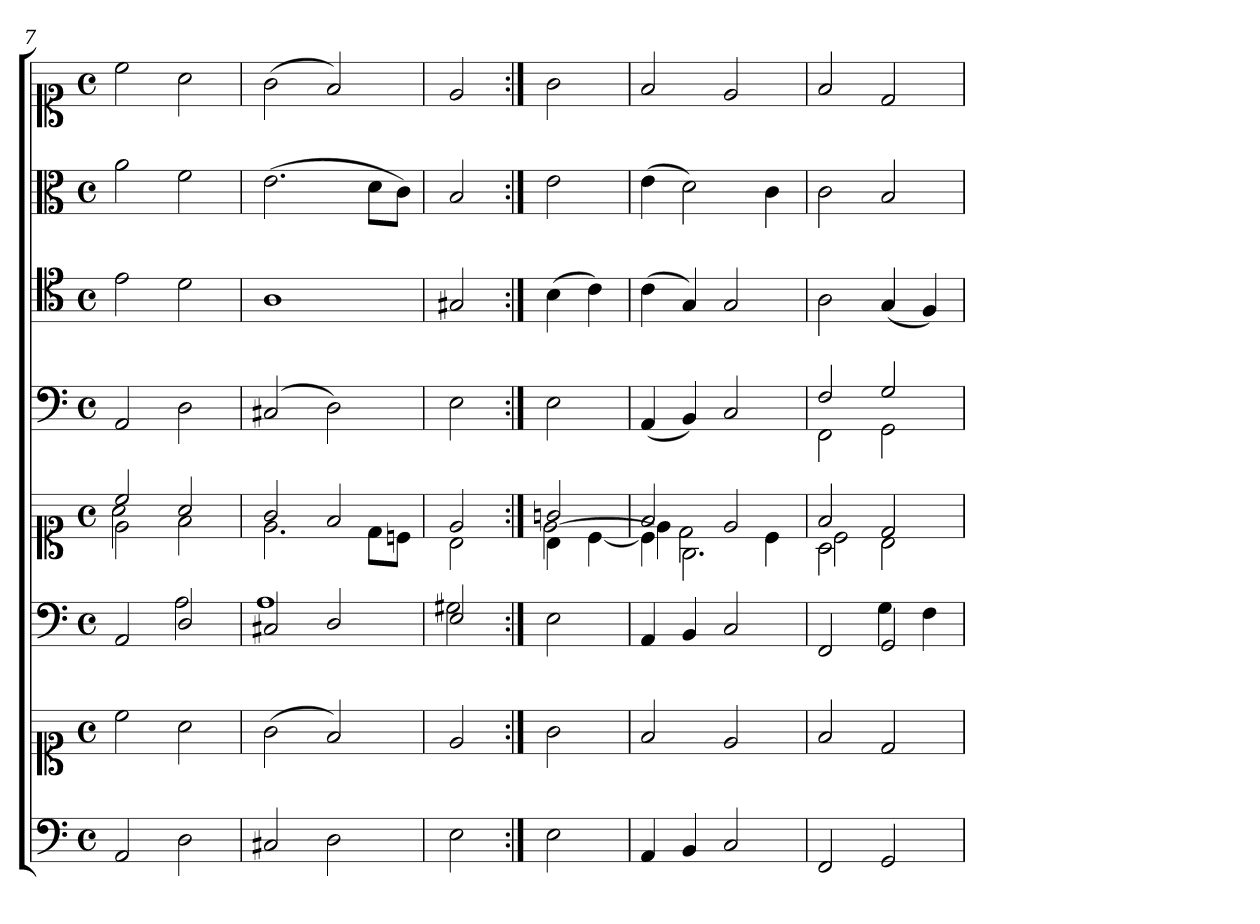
**kern	**kern	**kern	**kern	**kern	**kern	**kern	**kern
*part6	*part6	*part5	*part5	*part4	*part3	*part2	*part1
*staff8	*staff7	*staff6	*staff5	*staff4	*staff3	*staff2	*staff1
*clefF4	*clefC1	*clefF4	*clefC1	*clefF4	*clefC4	*clefC3	*clefC1
*k[]	*k[]	*k[]	*k[]	*k[]	*k[]	*k[]	*k[]
*M4/4	*M4/4	*M4/4	*M4/4	*M4/4	*M4/4	*M4/4	*M4/4
*met(c)	*met(c)	*met(c)	*met(c)	*met(c)	*met(c)	*met(c)	*met(c)
=7	=7	=7	=7	=7	=7	=7	=7
*	*	*^	*^	*	*	*	*
*	*	*	*	*	*^	*	*	*	*
2AA	2cc	2AA	2ryy	2cc	2e	2a\	2AA	2e	2a	2cc
2D	2a	2D	2A	2a	2ryy	2f\	2D	2d	2f	2a
*	*	*	*	*	*v	*v	*	*	*	*
=8	=8	=8	=8	=8	=8	=8	=8	=8	=8
2C#X	(2g	2C#X	1A	2g	2.e	(2C#X	1A	(2.e	(2g
2D	2f)	2D	.	2f	.	2D)	.	.	2f)
.	.	.	.	.	8dL	.	.	8dL	.
.	.	.	.	.	8cnJ	.	.	8cJ)	.
=9	=9	=9	=9	=9	=9	=9	=9	=9	=9
2E	2e	2E	2G#X	2e	2B	2E	2G#X	2B	2e
*	*	*v	*v	*	*	*	*	*	*
=10:|!	=10:|!	=10:|!	=10:|!	=10:|!	=10:|!	=10:|!	=10:|!	=10:|!
*	*	*	*	*^	*	*	*	*
2E	2g	2E	2gn	4B	[2e\	2E	(4B	2e	2g
.	.	.	.	[4c	.	.	4c)	.	.
=11	=11	=11	=11	=11	=11	=11	=11	=11	=11
4AA	2f	4AA	2f	4c]	4e\]	(4AA	(4c	(4e	2f
4BB	.	4BB	.	2.G	2d\	4BB)	4G)	2d)	.
2C	2e	2C	2e	.	.	2C	2G	.	2e
.	.	.	.	.	4c\	.	.	4c	.
=12	=12	=12	=12	=12	=12	=12	=12	=12	=12
*	*	*^	*	*	*	*^	*	*	*
2FF	2f	2FF	2ryy	2f	2A	2c\	2F	2FF	2A	2c	2f
2GG	2d	2GG	4G	2d	4ryy	2B\	2G	2GG	(4G	2B	2d
.	.	.	4F	.	4ryy	.	.	.	4F)	.	.
*	*	*v	*v	*	*	*	*v	*v	*	*	*
*	*	*	*v	*v	*v	*	*	*	*
=	=	=	=	=	=	=	=
*-	*-	*-	*-	*-	*-	*-	*-
